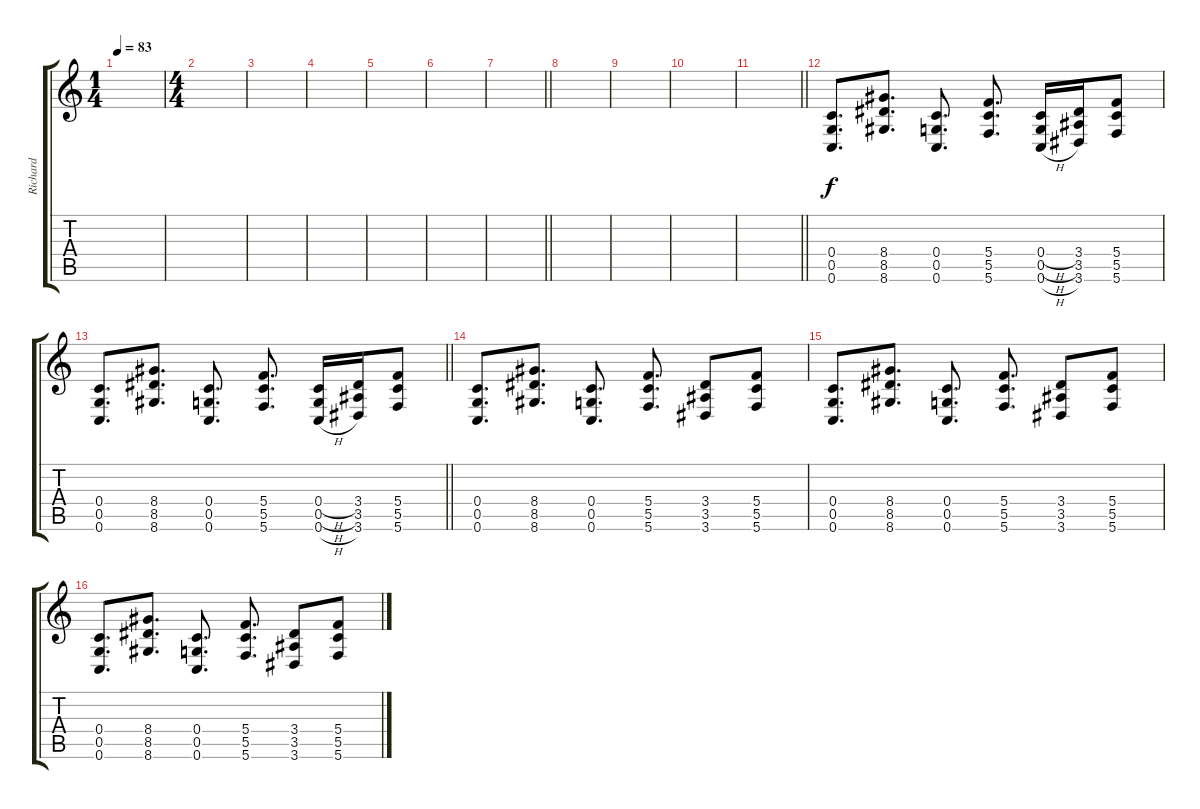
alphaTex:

\track ("Richard" "Richard") {instrument distortionguitar}
\staff {score tabs}
\tuning (D4 A3 F3 C3 G2 C2) {hide}
\ts (1 4)
\tempo 83
\clef g2
\ks c
|
\ts (4 4)
|
|
|
|
|
\barLineRight lightlight
|
|
|
|
\barLineRight lightlight
|
(0.4 0.5 0.6).8{d} (8.4 8.5 8.6).8{d} (0.4 0.5 0.6).8{d} (5.4 5.5 5.6).8{d} (0.4{h} 0.5{h} 0.6{h}).16 (3.4 3.5 3.6).16 (5.4 5.5 5.6).8 |
\barLineRight lightlight
(0.4 0.5 0.6).8{d} (8.4 8.5 8.6).8{d} (0.4 0.5 0.6).8{d} (5.4 5.5 5.6).8{d} (0.4{h} 0.5{h} 0.6{h}).16 (3.4 3.5 3.6).16 (5.4 5.5 5.6).8 |
(0.4 0.5 0.6).8{d volume 8 instrument acousticguitarsteel} (8.4 8.5 8.6).8{d} (0.4 0.5 0.6).8{d} (5.4 5.5 5.6).8{d} (3.4 3.5 3.6).8 (5.4 5.5 5.6).8 |
(0.4 0.5 0.6).8{d volume 10 instrument acousticguitarsteel} (8.4 8.5 8.6).8{d} (0.4 0.5 0.6).8{d} (5.4 5.5 5.6).8{d} (3.4 3.5 3.6).8 (5.4 5.5 5.6).8 |
(0.4 0.5 0.6).8{d volume 10 instrument acousticguitarsteel} (8.4 8.5 8.6).8{d} (0.4 0.5 0.6).8{d} (5.4 5.5 5.6).8{d} (3.4 3.5 3.6).8 (5.4 5.5 5.6).8
